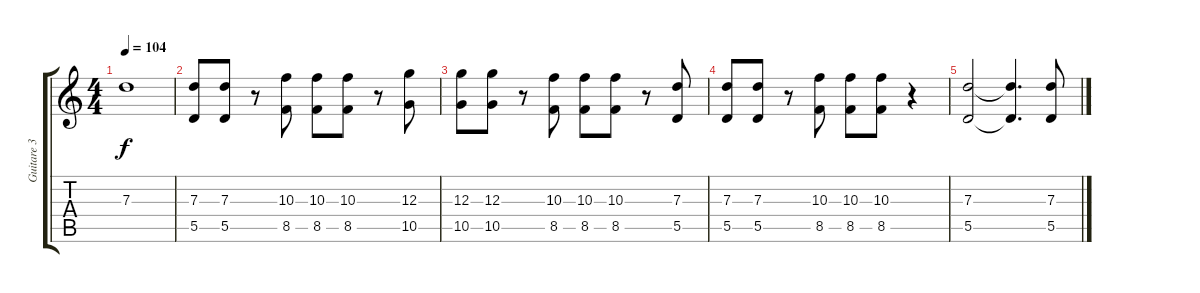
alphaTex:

\track ("Guitare 3" "Guitare 3") {instrument overdrivenguitar}
\staff {score tabs}
\tuning (E4 B3 G3 D3 A2 E2) {hide}
\ts (4 4)
\tempo 104
\clef g2
\ks c
7.3.1{dy f} |
(7.3 5.5).8 (7.3 5.5).8 r.8 (10.3 8.5).8 (10.3 8.5).8 (10.3 8.5).8 r.8 (12.3 10.5).8 |
(12.3 10.5).8 (12.3 10.5).8 r.8 (10.3 8.5).8 (10.3 8.5).8 (10.3 8.5).8 r.8 (7.3 5.5).8 |
(7.3 5.5).8 (7.3 5.5).8 r.8 (10.3 8.5).8 (10.3 8.5).8 (10.3 8.5).8 r.4 |
(7.3 5.5).2 (7.3{t} 5.5{t}).4{d} (7.3 5.5).8
